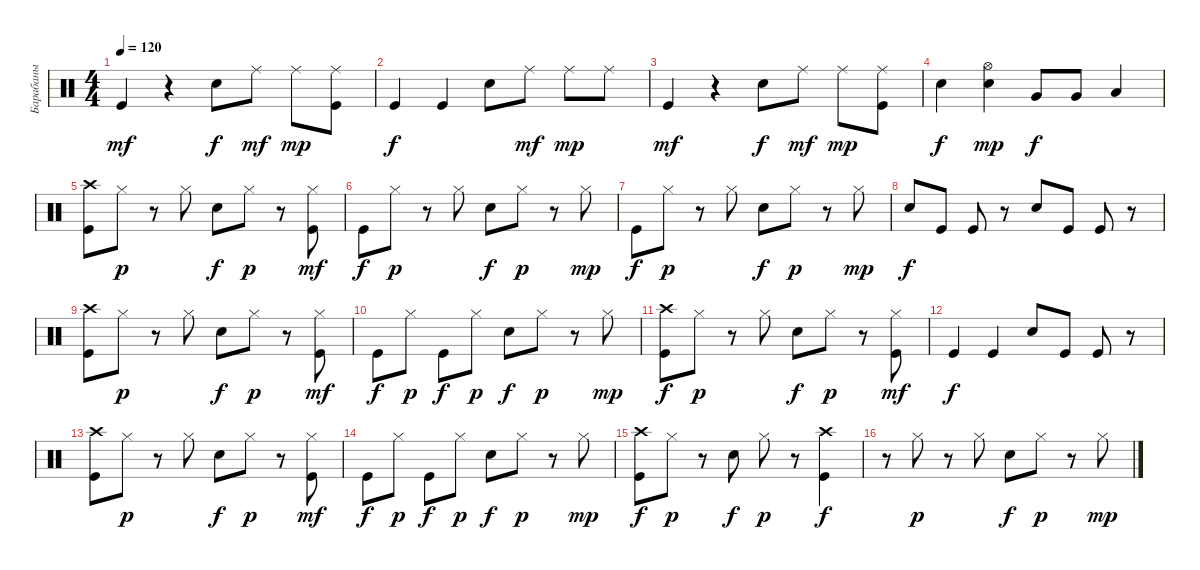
\track ("Барабаны" "Барабаны") {instrument percussion}
\staff {score}
\articulation defaults
\ts (4 4)
\tempo 120
\clef neutral
\ks c "Kick (hit)".4{dy mf}
r.4 "Snare (hit) 2".8{dy f} "Ride (middle)".8{dy mf} "Ride (middle)".8{dy mp} ("Kick (hit)" "Ride (middle)").8 |
"Kick (hit)".4{dy f} "Kick (hit)".4 "Snare (hit) 2".8 "Ride (middle)".8{dy mf} "Ride (middle)".8{dy mp} "Ride (middle)".8 |
"Kick (hit)".4{dy mf} r.4 "Snare (hit) 2".8{dy f} "Ride (middle)".8{dy mf} "Ride (middle)".8{dy mp} ("Kick (hit)" "Ride (middle)").8 |
"Electric Snare (hit)".4{dy f} ("Hi-Hat (open)" "Electric Snare (hit)").4{dy mp} "Very Low Tom (hit)".8{dy f} "Very Low Tom (hit)".8 "Low Floor Tom (hit)".4 |
("Crash high (hit)" "Kick (hit)").8 "Hi-Hat (closed)".8{dy p} r.8 "Hi-Hat (closed)".8 "Snare (hit) 2".8{dy f} "Hi-Hat (closed)".8{dy p} r.8 ("Hi-Hat (closed)" "Kick (hit)").8{dy mf} |
"Kick (hit)".8{dy f} "Hi-Hat (closed)".8{dy p} r.8 "Hi-Hat (closed)".8 "Snare (hit) 2".8{dy f} "Hi-Hat (closed)".8{dy p} r.8 "Hi-Hat (closed)".8{dy mp} |
"Kick (hit)".8{dy f} "Hi-Hat (closed)".8{dy p} r.8 "Hi-Hat (closed)".8 "Snare (hit) 2".8{dy f} "Hi-Hat (closed)".8{dy p} r.8 "Hi-Hat (closed)".8{dy mp} |
"Electric Snare (hit)".8{dy f} "Kick (hit)".8 "Kick (hit)".8 r.8 "Electric Snare (hit)".8 "Kick (hit)".8 "Kick (hit)".8 r.8 |
("Crash high (hit)" "Kick (hit)").8 "Hi-Hat (closed)".8{dy p} r.8 "Hi-Hat (closed)".8 "Snare (hit) 2".8{dy f} "Hi-Hat (closed)".8{dy p} r.8 ("Hi-Hat (closed)" "Kick (hit)").8{dy mf} |
"Kick (hit)".8{dy f} "Hi-Hat (closed)".8{dy p} "Kick (hit)".8{dy f} "Hi-Hat (closed)".8{dy p} "Snare (hit) 2".8{dy f} "Hi-Hat (closed)".8{dy p} r.8 "Hi-Hat (closed)".8{dy mp} |
("Crash high (hit)" "Kick (hit)").8{dy f} "Hi-Hat (closed)".8{dy p} r.8 "Hi-Hat (closed)".8 "Snare (hit) 2".8{dy f} "Hi-Hat (closed)".8{dy p} r.8 ("Hi-Hat (closed)" "Kick (hit)").8{dy mf} |
"Kick (hit)".4{dy f} "Kick (hit)".4 "Electric Snare (hit)".8 "Kick (hit)".8 "Kick (hit)".8 r.8 |
("Crash high (hit)" "Kick (hit)").8 "Hi-Hat (closed)".8{dy p} r.8 "Hi-Hat (closed)".8 "Snare (hit) 2".8{dy f} "Hi-Hat (closed)".8{dy p} r.8 ("Hi-Hat (closed)" "Kick (hit)").8{dy mf} |
"Kick (hit)".8{dy f} "Hi-Hat (closed)".8{dy p} "Kick (hit)".8{dy f} "Hi-Hat (closed)".8{dy p} "Snare (hit) 2".8{dy f} "Hi-Hat (closed)".8{dy p} r.8 "Hi-Hat (closed)".8{dy mp} |
("Crash high (hit)" "Kick (hit)").8{dy f} "Hi-Hat (closed)".8{dy p} r.8 "Snare (hit) 2".8{dy f} "Hi-Hat (closed)".8{dy p} r.8 ("Crash high (hit)" "Kick (hit)").4{dy f} |
r.8 "Hi-Hat (closed)".8{dy p} r.8 "Hi-Hat (closed)".8 "Snare (hit) 2".8{dy f} "Hi-Hat (closed)".8{dy p} r.8 "Hi-Hat (closed)".8{dy mp}
